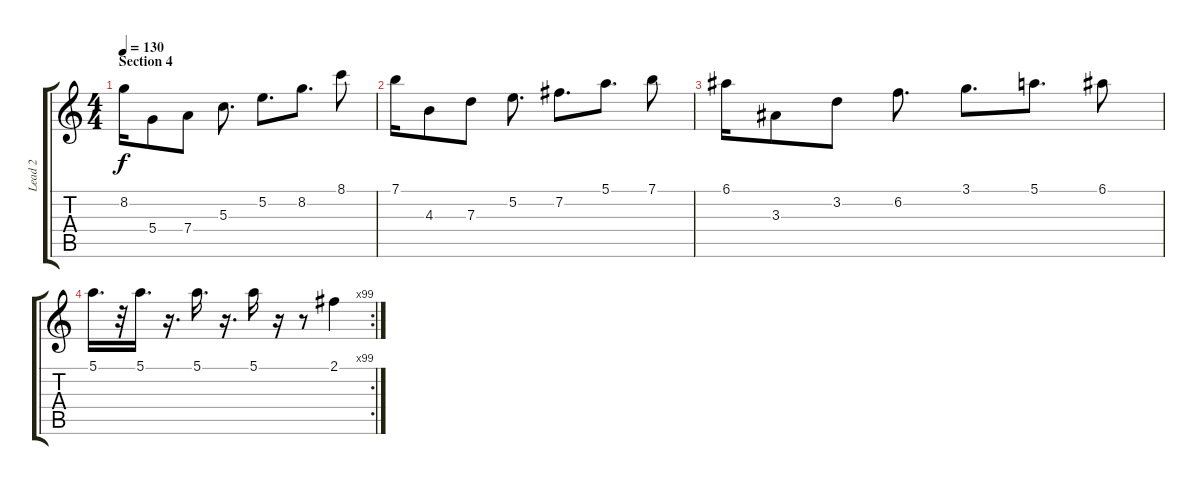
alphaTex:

\track ("Lead 2" "Lead 2") {instrument overdrivenguitar}
\staff {score tabs}
\tuning (E4 B3 G3 D3 A2 E2) {hide}
\ts (4 4)
\section ("" "Section 4")
\tempo 130
\clef g2
\ks c
8.2.16{dy f} 5.4.8 7.4.8 5.3.8{d} 5.2.8{d} 8.2.8{d} 8.1.8 |
7.1.16 4.3.8 7.3.8 5.2.8{d} 7.2.8{d} 5.1.8{d} 7.1.8 |
6.1.16 3.3.8 3.2.8 6.2.8{d} 3.1.8{d} 5.1.8{d} 6.1.8 |
\rc 99
5.1.16{d volume 13} r.32 5.1.16{d} r.16{d} 5.1.16{d} r.16{d} 5.1.16 r.16 r.8 2.1.4
